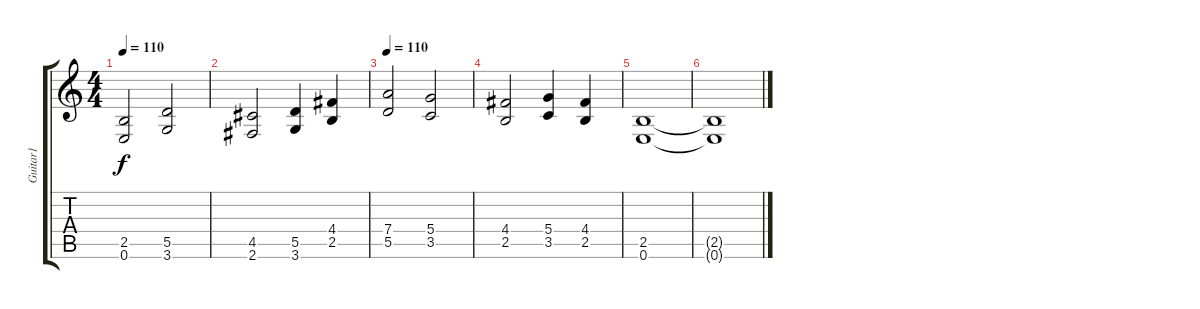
\track ("Guitar1" "Guitar1") {instrument distortionguitar}
\staff {score tabs}
\tuning (E4 B3 G3 D3 A2 E2) {hide}
\ts (4 4)
\tempo 110
\clef g2
\ks c
(2.5 0.6).2{dy f} (5.5 3.6).2 |
(4.5 2.6).2 (5.5 3.6).4 (4.4 2.5).4 |
\tempo 110
(7.4 5.5).2 (5.4 3.5).2 |
(4.4 2.5).2 (5.4 3.5).4 (4.4 2.5).4 |
(2.5 0.6).1 |
(2.5{t} 0.6{t}).1
